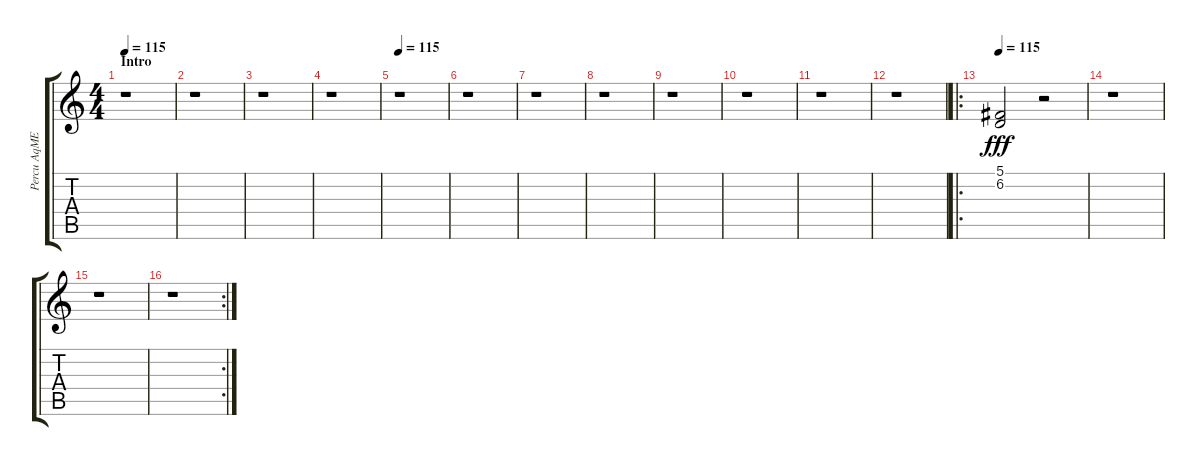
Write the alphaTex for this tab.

\track ("Percu AqME" "Percu AqME") {instrument tinklebell}
\staff {score tabs}
\tuning (Db4 Ab3 E3 B2 Gb2 B1) {hide}
\ts (4 4)
\section ("" "Intro")
\tempo 115
\clef g2
\ks c
r.1{dy fff instrument tinklebell} |
r.1 |
r.1 |
r.1 |
\section ("" "")
\tempo 115
r.1 |
r.1 |
r.1 |
r.1 |
r.1 |
r.1 |
r.1 |
r.1 |
\ro
\section ("" "")
\tempo 115
(5.1 6.2).2{volume 16 balance 0 instrument tinklebell} r.2 |
r.1 |
r.1 |
\rc 2
r.1
